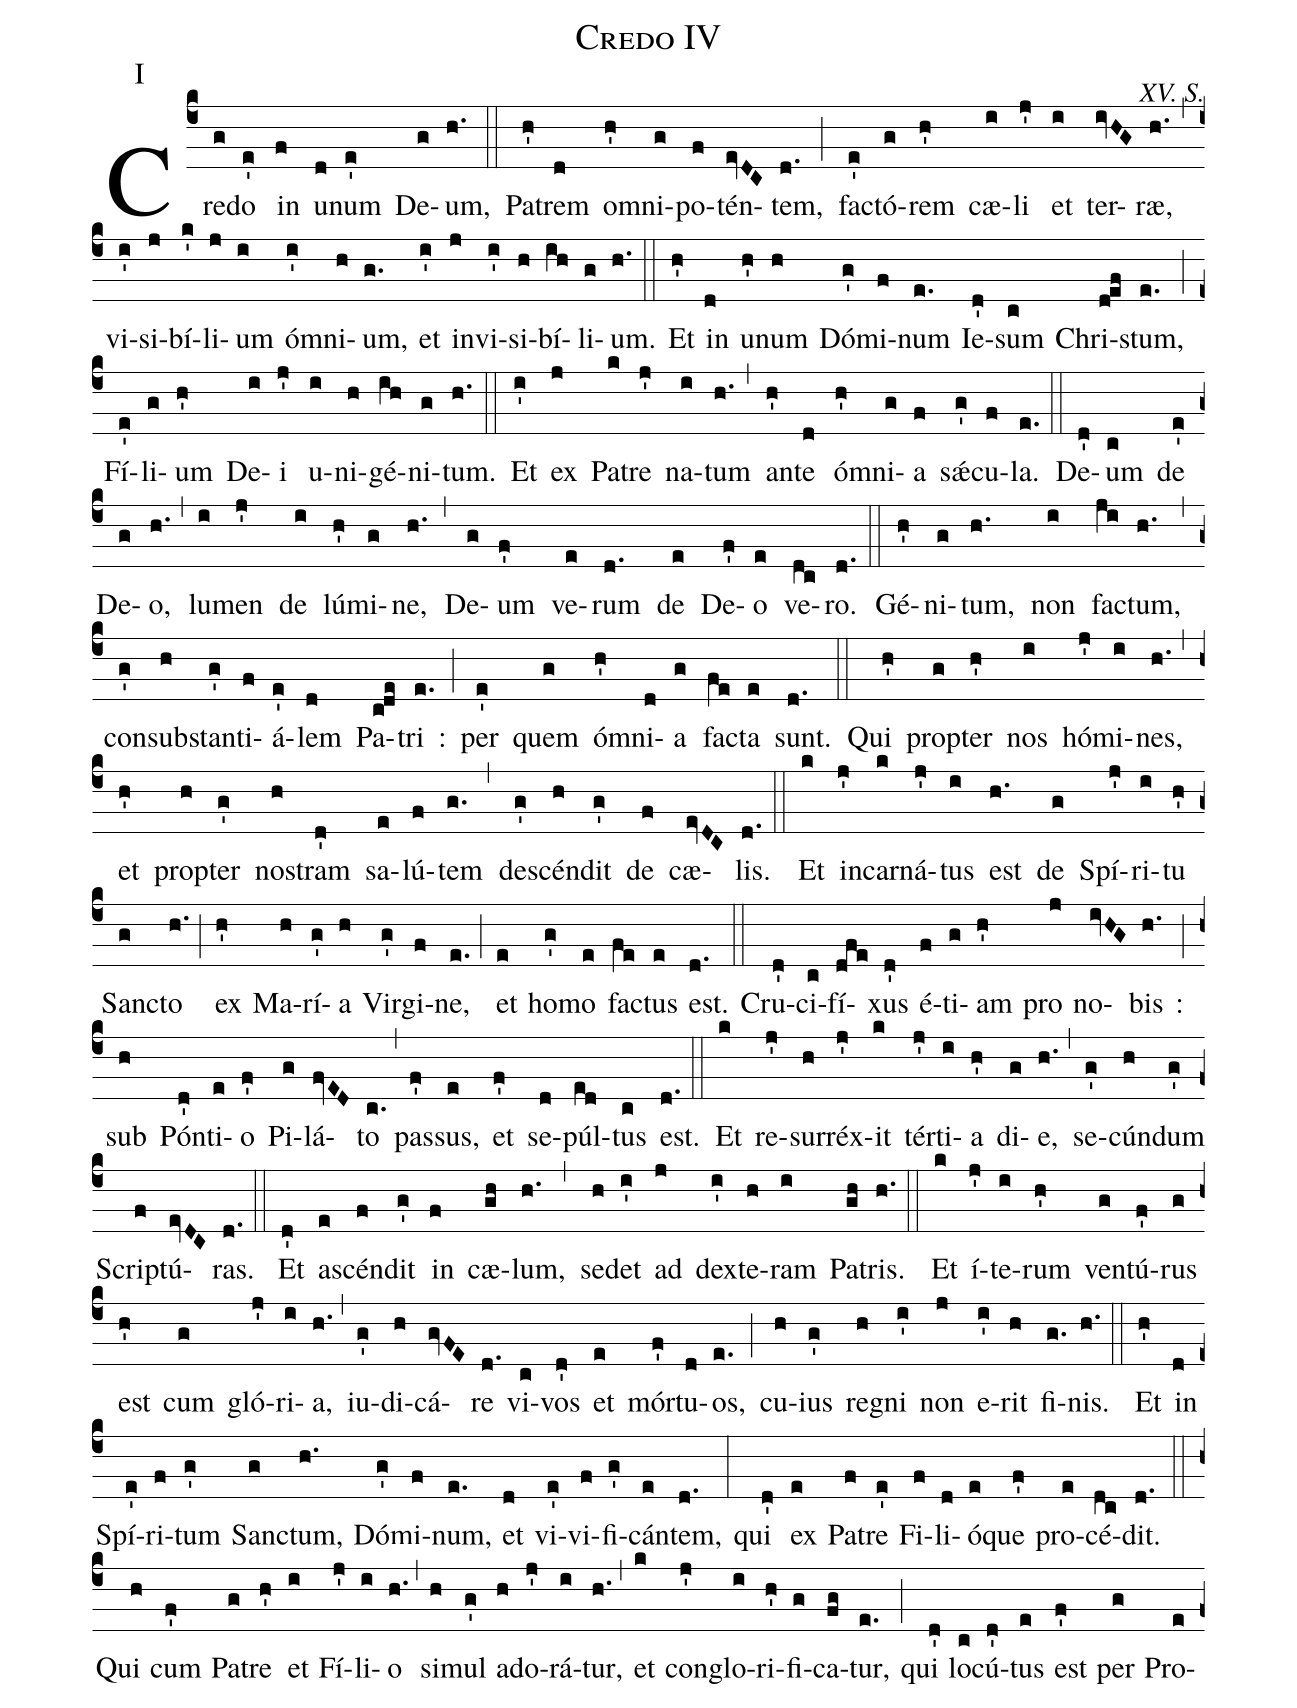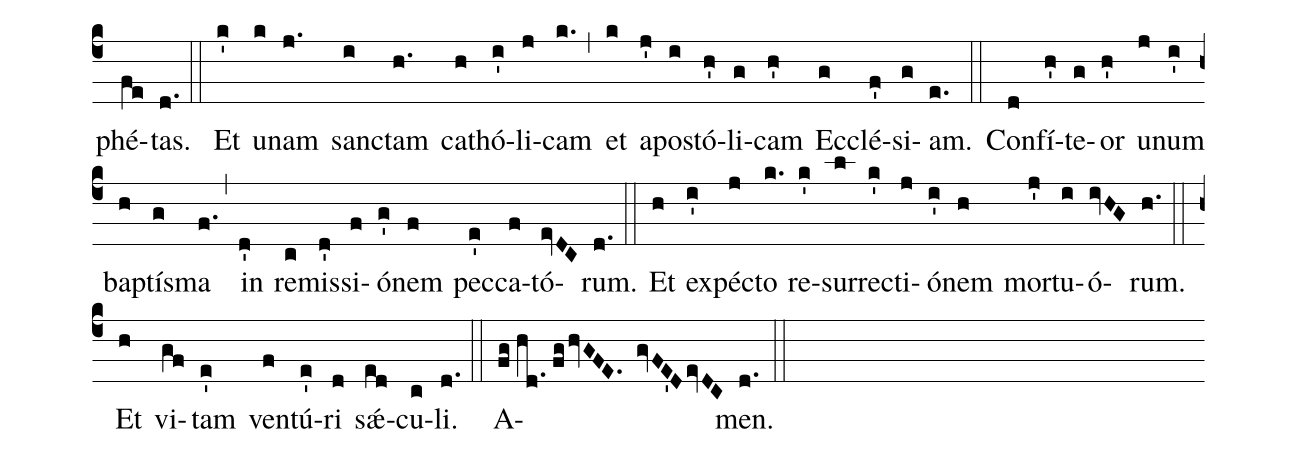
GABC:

name: Credo IV;
commentary: XV. S.;
annotation: I;
%%
(c4)
Cre(g)do(e') in(f) u(d)num(e') De(g)um,(h.) (::)
Pa(h')trem(d) om(h')ni(g)po(f)tén(evDC)tem,(d.) (;) fac(e')tó(g)rem(h') cæ(i)li(j') et(i) ter(ivHG)ræ,(h.) (,) vi(i')si(j)bí(k')li(j)um(i) óm(i')ni(h)um,(g.) et(i') in(j)vi(i')si(h)bí(ih)li(g)um.(h.) (::)
Et(h') in(d) u(h')num(h) Dó(g')mi(f)num(e.) Ie(d')sum(c) Chri(d!ef)stum,(e.) (;) Fí(e')li(g)um(h') De(i)i(j') u(i)ni(h)gé(ih)ni(g)tum.(h.) (::)
Et(i') ex(j) Pa(k)tre(j') na(i)tum(h.) (,) an(h')te(d) óm(h')ni(g)a(f) sǽ(g')cu(f)la.(e.) (::)
De(d')um(c) de(e') De(g)o,(h.) (,) lu(i)men(j') de(i) lú(h')mi(g)ne,(h.) (,) De(g)um(f') ve(e)rum(d.) de(e) De(f')o(e) ve(dc)ro.(d.) (::)
Gé(h')ni(g)tum,(h.) non(i) fac(ji)tum,(h.) (,) con(g')sub(h)stan(g')ti(f)á(e')lem(d) Pa(c!de)tri(e.) :(;) per(e') quem(g) óm(h')ni(d)a(g) fac(fe)ta(e) sunt.(d.) (::)
Qui(h') prop(g)ter(h') nos(i) hó(j')mi(i)nes,(h.) (,) et(h') prop(h)ter(g') no(h)stram(d') sa(e)lú(f)tem(g.) (,) de(g')scén(h)dit(g') de(f) cæ(evDC)lis.(d.) (::)
Et(k) in(j')car(k)ná(j')tus(i) est(h.) de(g) Spí(j')ri(i)tu(h') Sanc(g)to(h.) (;) ex(h') Ma(h)rí(g')a(h) Vir(g')gi(f)ne,(e.) (;) et(e) ho(g')mo(e) fac(fe)tus(e) est.(d.) (::)
Cru(d')ci(c)fí(dfe)xus(d') é(f)ti(g)am(h') pro(j) no(ivHG)bis(h.) :(;) sub(h) Pón(d')ti(e)o(f') Pi(g)lá(fvED)to(c.) (,) pas(f')sus,(e) et(f') se(d)púl(ed)tus(c) est.(d.) (::)
Et(k) re(j')sur(h)réx(j')it(k) tér(j')ti(i)a(h') di(g)e,(h.) (,) se(g')cún(h)dum(g') Scrip(f)tú(evDC)ras.(d.) (::)
Et(d') a(e)scén(f)dit(g') in(f) cæ(gh)lum,(h.) (,) se(h)det(i') ad(j) dex(i')te(h)ram(i) Pa(gh)tris.(h.) (::)
Et(k) í(j')te(i)rum(h') ven(g)tú(f')rus(g) est(h') cum(g) gló(j')ri(i)a,(h.) (,) iu(g')di(h)cá(gvFE)re(d.) vi(c)vos(d') et(e) mór(f')tu(d)os,(e.) (;) cu(h)ius(g') re(h)gni(i') non(j) e(i')rit(h) fi(g.)nis.(h.) (::)
Et(h') in(d) Spí(e')ri(f)tum(g') Sanc(g)tum,(h.) Dó(g')mi(f)num,(e.) et(d) vi(e')vi(f)fi(g')cán(e)tem,(d.) (:) qui(d') ex(e) Pa(f)tre(e') Fi(f)li(d)ó(e)que(f') pro(e)cé(dc)dit.(d.) (::)
Qui(h) cum(f') Pa(g)tre(h') et(i) Fí(j')li(i)o(h.) (,) si(h)mul(g') a(h)do(j')rá(i)tur,(h.) (,) et(k) con(j')glo(i)ri(h')fi(g)ca(fg)tur,(e.) (;) qui(d') lo(c)cú(d')tus(e) est(f') per(g) Pro(e)phé(fe)tas.(d.) (::)
Et(k') u(k)nam(j.) sanc(i)tam(h.) ca(h)thó(i')li(j)cam(k.) (,) et(k) a(j')po(i)stó(h')li(g)cam(h') Ec(g)clé(f')si(g)am.(e.) (::)
Con(d)fí(h')te(g)or(h') u(j)num(i') bap(h)tís(g)ma(f.) (,) in(d') re(c)mis(d')si(f)ó(g')nem(f) pec(e')ca(f)tó(evDC)rum.(d.) (::)
Et(h) ex(i')péc(j)to(k.) re(k')sur(l)rec(k')ti(j)ó(i')nem(h) mor(j')tu(i)ó(ivHG)rum.(h.) (::)
Et(h) vi(gf)tam(e') ven(f)tú(e')ri(d) sǽ(ed)cu(c)li.(d.) (::)
A(fg//hd.//fghvGFE. gvFE'DevDC)men.(d.) (::)
